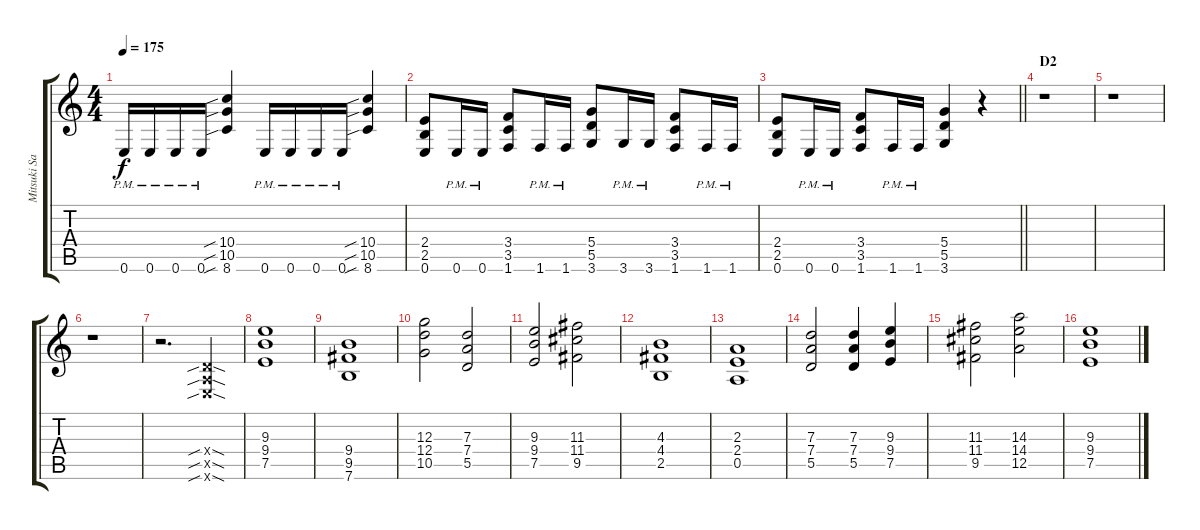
\track ("Mitsuki Sakai" "Mitsuki Sa") {instrument distortionguitar}
\staff {score tabs}
\tuning (E4 B3 G3 D3 A2 E2) {hide}
\ts (4 4)
\tempo 175
\clef g2
\ks aminor
0.6{pm}.16{dy f} 0.6{pm}.16 0.6{pm}.16 0.6{pm}.16 (10.4{sib} 10.5{sib} 8.6{sib}).4 0.6{pm}.16 0.6{pm}.16 0.6{pm}.16 0.6{pm}.16 (10.4{sib} 10.5{sib} 8.6{sib}).4 |
(2.4 2.5 0.6).8 0.6{pm}.16 0.6{pm}.16 (3.4 3.5 1.6).8 1.6{pm}.16 1.6{pm}.16 (5.4 5.5 3.6).8 3.6{pm}.16 3.6{pm}.16 (3.4 3.5 1.6).8 1.6{pm}.16 1.6{pm}.16 |
\barLineRight lightlight
(2.4 2.5 0.6).8 0.6{pm}.16 0.6{pm}.16 (3.4 3.5 1.6).8 1.6{pm}.16 1.6{pm}.16 (5.4 5.5 3.6).4 r.4 |
\section ("" "D2")
r.1 |
r.1 |
r.1 |
r.2{d} (0.4{sib sod x} 0.5{sib sod x} 0.6{sib sod x}).4 |
(9.3 9.4 7.5).1{volume 15 balance 14} |
(9.4 9.5 7.6).1 |
(12.3 12.4 10.5).2 (7.3 7.4 5.5).2 |
(9.3 9.4 7.5).2 (11.3 11.4 9.5).2 |
(4.3 4.4 2.5).1 |
(2.3 2.4 0.5).1 |
(7.3 7.4 5.5).2 (7.3 7.4 5.5).4 (9.3 9.4 7.5).4 |
(11.3 11.4 9.5).2 (14.3 14.4 12.5).2 |
(9.3 9.4 7.5).1
